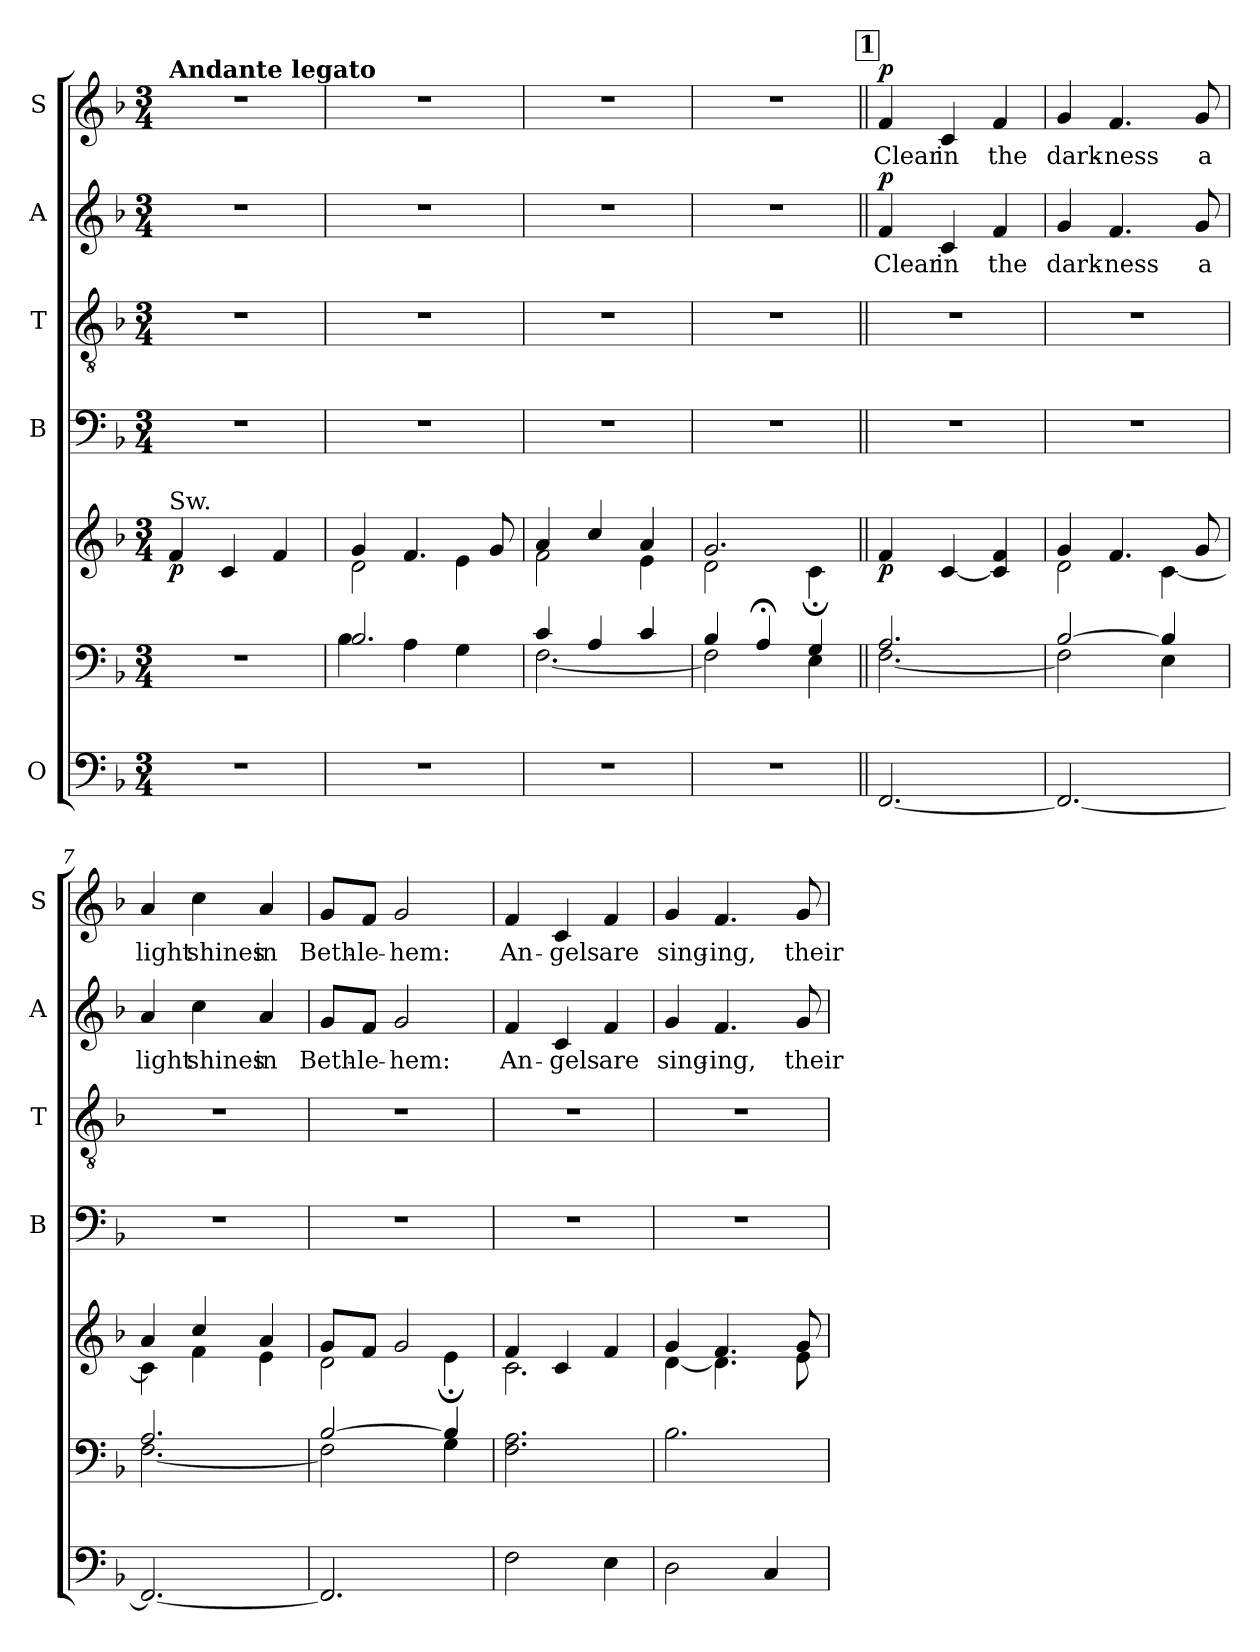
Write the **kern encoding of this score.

**kern	**kern	**kern	**dynam	**kern	**kern	**kern	**text	**dynam	**kern	**text	**dynam
*part5	*part5	*part5	*part5	*part4	*part3	*part2	*part2	*part2	*part1	*part1	*part1
*staff7	*staff6	*staff5	*staff5/6/7	*staff4	*staff3	*staff2	*staff2	*staff2	*staff1	*staff1	*staff1
*I"O	*	*	*	*I"B	*I"T	*I"A	*	*	*I"S	*	*
*	*	*	*	*I'B	*I'T	*I'A	*	*	*I'S	*	*
*clefF4	*clefF4	*clefG2	*	*clefF4	*clefGv2	*clefG2	*	*	*clefG2	*	*
*k[b-]	*k[b-]	*k[b-]	*	*k[b-]	*k[b-]	*k[b-]	*	*	*k[b-]	*	*
*M3/4	*M3/4	*M3/4	*	*M3/4	*M3/4	*M3/4	*	*	*M3/4	*	*
*MM84	*MM84	*MM84	*	*MM84	*MM84	*MM84	*	*	*MM84	*	*
=1	=1	=1	=1	=1	=1	=1	=1	=1	=1	=1	=1
!	!	!	!	!	!	!	!	!	!LO:TX:a:B:t=Andante legato	!	!
!	!	!LO:TX:a:t=Sw.	!	!	!	!	!	!	!	!	!
!	!	!	!LO:DY:b	!	!	!	!	!	!	!	!
2.r	2.r	4f/	p	2.r	2.r	2.r	.	.	2.r	.	.
.	.	4c/	.	.	.	.	.	.	.	.	.
.	.	4f/	.	.	.	.	.	.	.	.	.
=2	=2	=2	=2	=2	=2	=2	=2	=2	=2	=2	=2
*	*^	*^	*	*	*	*	*	*	*	*	*
2.r	2.B-/	4B-\	4g/	2d\	.	2.r	2.r	2.r	.	.	2.r	.	.
.	.	4A\	4.f/	.	.	.	.	.	.	.	.	.	.
.	.	4G\	.	4e\	.	.	.	.	.	.	.	.	.
.	.	.	8g/	.	.	.	.	.	.	.	.	.	.
=3	=3	=3	=3	=3	=3	=3	=3	=3	=3	=3	=3	=3	=3
2.r	4c/	[2.F\	4a/	2f\	.	2.r	2.r	2.r	.	.	2.r	.	.
.	4A/	.	4cc/	.	.	.	.	.	.	.	.	.	.
.	4c/	.	4a/	4e\	.	.	.	.	.	.	.	.	.
=4	=4	=4	=4	=4	=4	=4	=4	=4	=4	=4	=4	=4	=4
2.r	4B-/	2F\]	2.g/	2d\	.	2.r	2.r	2.r	.	.	2.r	.	.
.	4A;</	.	.	.	.	.	.	.	.	.	.	.	.
.	4G/	4E\	.	4c;\	.	.	.	.	.	.	.	.	.
!!LO:LB:g=z
!!LO:REH:place=s1:a:B:fs=14:t=1
=5||	=5||	=5||	=5||	=5||	=5||	=5||	=5||	=5||	=5||	=5||	=5||	=5||	=5||
!	!	!	!	!	!LO:DY:b	!	!	!	!LO:LY:b	!LO:DY:a	!	!LO:LY:b	!LO:DY:a
*	*	*	*v	*v	*	*	*	*	*	*	*	*	*
[2.FF/	2.A/	[2.F\	4f/	p	2.r	2.r	4f/	Clear	p	4f/	Clear	p
!	!	!	!	!	!	!	!	!LO:LY:b	!	!	!LO:LY:b	!
.	.	.	[4c/	.	.	.	4c/	in	.	4c/	in	.
!	!	!	!	!	!	!	!	!LO:LY:b	!	!	!LO:LY:b	!
.	.	.	4c/] 4f/	.	.	.	4f/	the	.	4f/	the	.
=6	=6	=6	=6	=6	=6	=6	=6	=6	=6	=6	=6	=6
*	*	*	*^	*	*	*	*	*	*	*	*	*
!	!	!	!	!	!	!	!	!	!LO:LY:b	!	!	!LO:LY:b	!
2.FF/_	[2B-/	2F\]	4g/	2d\	.	2.r	2.r	4g/	dark-	.	4g/	dark-	.
!	!	!	!	!	!	!	!	!	!LO:LY:b	!	!	!LO:LY:b	!
.	.	.	4.f/	.	.	.	.	4.f/	-ness	.	4.f/	-ness	.
.	4B-/]	4E\	.	[4c\	.	.	.	.	.	.	.	.	.
!	!	!	!	!	!	!	!	!	!LO:LY:b	!	!	!LO:LY:b	!
.	.	.	8g/	.	.	.	.	8g/	a	.	8g/	a	.
=7	=7	=7	=7	=7	=7	=7	=7	=7	=7	=7	=7	=7	=7
!	!	!	!	!	!	!	!	!	!LO:LY:b	!	!	!LO:LY:b	!
2.FF/_	2.A/	[2.F\	4a/	4c\]	.	2.r	2.r	4a/	light	.	4a/	light	.
!	!	!	!	!	!	!	!	!	!LO:LY:b	!	!	!LO:LY:b	!
.	.	.	4cc/	4f\	.	.	.	4cc\	shines	.	4cc\	shines	.
!	!	!	!	!	!	!	!	!	!LO:LY:b	!	!	!LO:LY:b	!
.	.	.	4a/	4e\	.	.	.	4a/	in	.	4a/	in	.
=8	=8	=8	=8	=8	=8	=8	=8	=8	=8	=8	=8	=8	=8
!	!	!	!	!	!	!	!	!	!LO:LY:b	!	!	!LO:LY:b	!
2.FF/]	[2B-/	2F\]	8g/L	2d\	.	2.r	2.r	8g/L	Beth-	.	8g/L	Beth-	.
!	!	!	!	!	!	!	!	!	!LO:LY:b	!	!	!LO:LY:b	!
.	.	.	8f/J	.	.	.	.	8f/J	-le-	.	8f/J	-le-	.
!	!	!	!	!	!	!	!	!	!LO:LY:b	!	!	!LO:LY:b	!
.	.	.	2g/	.	.	.	.	2g/	-hem:	.	2g/	-hem:	.
.	4B-/]	4G\	.	4e;\	.	.	.	.	.	.	.	.	.
!!LO:LB:g=z
=9	=9	=9	=9	=9	=9	=9	=9	=9	=9	=9	=9	=9	=9
!	!	!	!	!	!	!	!	!	!LO:LY:b	!	!	!LO:LY:b	!
*	*v	*v	*	*	*	*	*	*	*	*	*	*	*
2F\	2.F\ 2.A\	4f/	2.c\	.	2.r	2.r	4f/	An-	.	4f/	An-	.
!	!	!	!	!	!	!	!	!LO:LY:b	!	!	!LO:LY:b	!
.	.	4c/	.	.	.	.	4c/	-gels	.	4c/	-gels	.
!	!	!	!	!	!	!	!	!LO:LY:b	!	!	!LO:LY:b	!
4E\	.	4f/	.	.	.	.	4f/	are	.	4f/	are	.
=10	=10	=10	=10	=10	=10	=10	=10	=10	=10	=10	=10	=10
!	!	!	!	!	!	!	!	!LO:LY:b	!	!	!LO:LY:b	!
2D\	2.B-\	4g/	[4d\	.	2.r	2.r	4g/	sing-	.	4g/	sing-	.
!	!	!	!	!	!	!	!	!LO:LY:b	!	!	!LO:LY:b	!
.	.	4.f/	4.d\]	.	.	.	4.f/	-ing,	.	4.f/	-ing,	.
4C/	.	.	.	.	.	.	.	.	.	.	.	.
!	!	!	!	!	!	!	!	!LO:LY:b	!	!	!LO:LY:b	!
.	.	8g/	8e\	.	.	.	8g/	their	.	8g/	their	.
*	*	*v	*v	*	*	*	*	*	*	*	*	*
=	=	=	=	=	=	=	=	=	=	=	=
*-	*-	*-	*-	*-	*-	*-	*-	*-	*-	*-	*-
